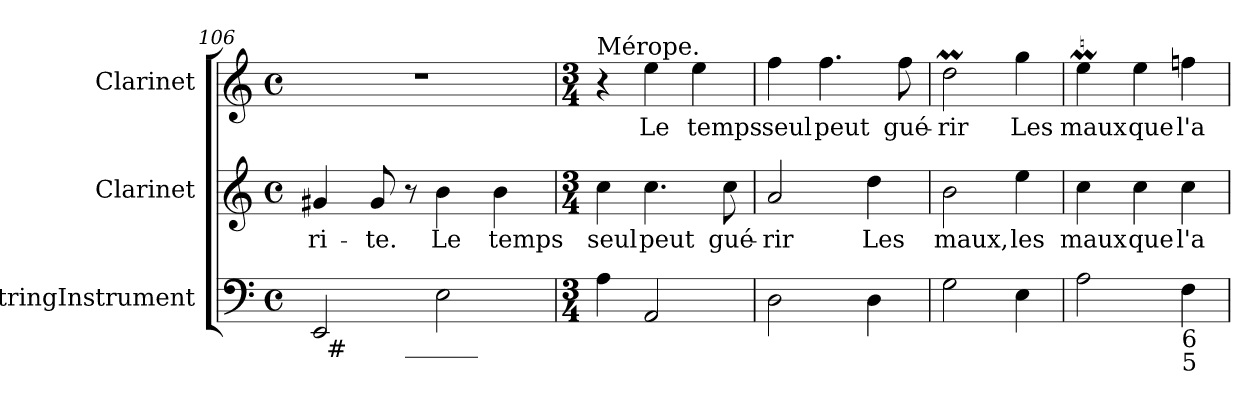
**kern	**kern	**text	**kern	**text
*part3	*part2	*part2	*part1	*part1
*staff3	*staff2	*staff2	*staff1	*staff1
*I"StringInstrument	*I"Clarinet	*	*I"Clarinet	*
*I'Str	*I'Cl	*	*I'Cl	*
*clefF4	*clefG2	*	*clefG2	*
*	*ITrd1c2	*	*ITrd1c2	*
*k[]	*k[b-e-]	*	*k[b-e-]	*
*C:	*B-:	*	*B-:	*
*M4/4	*M4/4	*	*M4/4	*
*met(c)	*met(c)	*	*met(c)	*
=106	=106	=106	=106	=106
*^	*	*	*	*
*	*^	*	*	*	*
2EE/	32ryy	4.ryy	4f#X/	-ri-	1r	.
!	!LO:TX:b:t=#	!	!	!	!	!
.	2ryy	.	.	.	.	.
.	.	.	8f#/	-te.	.	.
!	!	!LO:TX:b:t=______	!	!	!	!
.	.	2ryy	8r	.	.	.
2E\	.	.	4a\	Le	.	.
.	4...ryy	.	.	.	.	.
.	.	.	4a\	temps	.	.
.	.	8ryy	.	.	.	.
*v	*v	*v	*	*	*	*
=107	=107	=107	=107	=107
*M3/4	*M3/4	*	*M3/4	*
*^	*	*	*	*
*	*^	*	*	*	*
!	!	!	!	!	!LO:TX:a:t=Mérope.	!
*v	*v	*v	*	*	*	*
4A\	4b-\	seul	4r	.
2AA/	4.b-\	peut	4dd\	Le
.	.	.	4dd\	temps
.	8b-\	gué-	.	.
!!LO:PB:g=z
=108	=108	=108	=108	=108
2D\	2g/	-rir	4ee-\	seul
.	.	.	4.ee-\	peut
4D\	4cc\	Les	.	.
.	.	.	8ee-\	gué-
=109	=109	=109	=109	=109
2G\	2a\	maux,	2ccM\	-rir
4E\	4dd\	les	4ff\	Les
=110	=110	=110	=110	=110
2A\	4b-\	maux	4ddM\	maux
.	4b-\	que	4dd\	que
!LO:TX:b:t=6\n5	!	!	!	!
4F\	4b-\	l'a-	4ee-\	l'a-
=	=	=	=	=
*-	*-	*-	*-	*-
